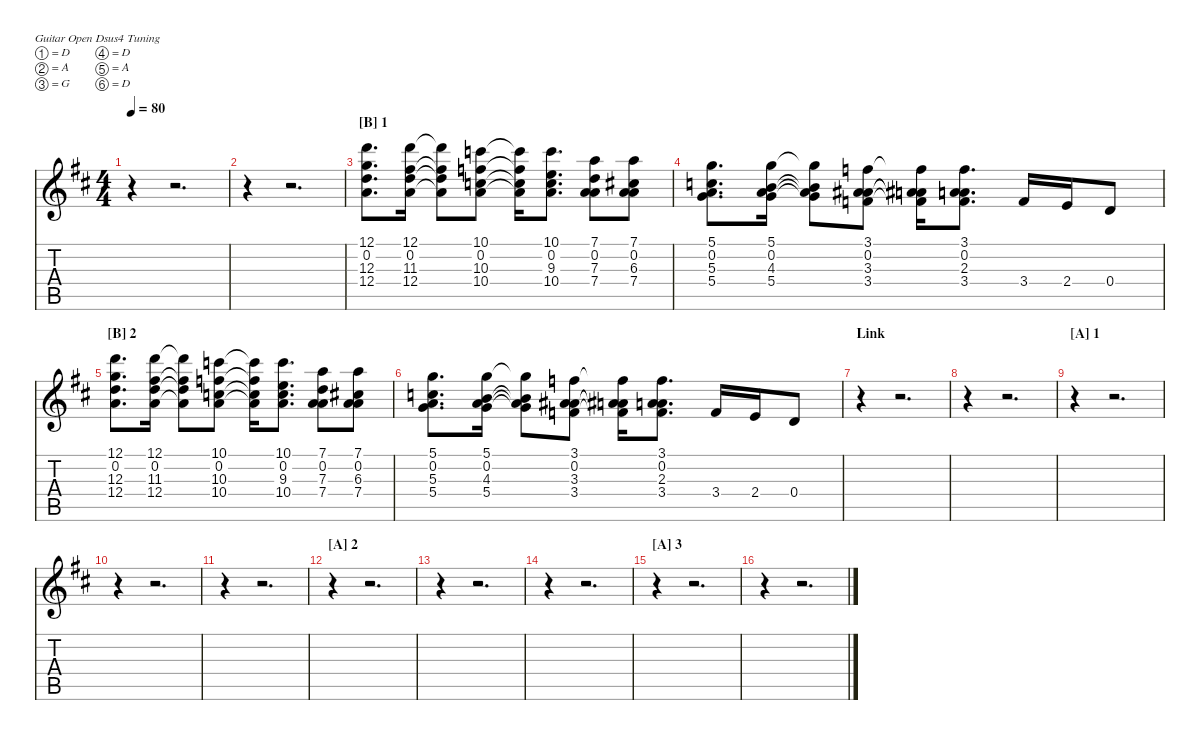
\hideDynamics
\bracketExtendMode nobrackets
\singleTrackTrackNamePolicy hidden
\multiTrackTrackNamePolicy hidden
\otherSystemsTrackNameOrientation horizontal
\track ("Guitar 2" "E-Gt") {solo instrument distortionguitar}
\staff {score tabs}
\tuning (D4 A3 G3 D3 A2 D2)
\ts (4 4)
\tempo 80
\clef g2
\ks d
r.4{dy f beam Down} r.2{d beam Down} |
r.4{beam Down} r.2{d beam Down} |
\section ("B" "1")
(12.1{acc forcenatural} 0.2{acc forcenatural} 12.3{acc forcenatural} 12.4{acc forcenatural}).8{d beam Down} (12.1{acc forcenatural} 0.2{acc forcenatural} 11.3{acc #} 12.4{acc forcenatural}).16{beam Down} (12.1{t acc forcenatural} 0.2{t acc forcenatural} 11.3{t acc #} 12.4{t acc forcenatural}).8{beam Down} (10.1{acc forcenatural} 0.2{acc forcenatural} 10.3{acc forcenatural} 10.4{acc forcenatural}).8{beam Down} (10.1{t acc forcenatural} 0.2{t acc forcenatural} 10.3{t acc forcenatural} 10.4{t acc forcenatural}).16{beam Down} (10.1{acc forcenatural} 0.2{acc forcenatural} 9.3{acc forcenatural} 10.4{acc forcenatural}).8{d beam Down} (7.1{acc forcenatural} 0.2{acc forcenatural} 7.3{acc forcenatural} 7.4{acc forcenatural}).8{beam Down} (7.1{acc forcenatural} 0.2{acc forcenatural} 6.3{acc #} 7.4{acc forcenatural}).8{beam Down} |
(5.1{acc forcenatural} 0.2{acc forcenatural} 5.3{acc forcenatural} 5.4{acc forcenatural}).8{d beam Down} (5.1{acc forcenatural} 0.2{acc forcenatural} 4.3{acc forcenatural} 5.4{acc forcenatural}).16{beam Down} (5.1{t acc forcenatural} 0.2{t acc forcenatural} 4.3{t acc forcenatural} 5.4{t acc forcenatural}).8{beam Down} (3.1{acc forcenatural} 0.2{acc forcenatural} 3.3{acc #} 3.4{acc forcenatural}).8{beam Down} (3.1{t acc forcenatural} 0.2{t acc forcenatural} 3.3{t acc #} 3.4{t acc forcenatural}).16{beam Down} (3.1{acc forcenatural} 0.2{acc forcenatural} 2.3{acc forcenatural} 3.4{acc forcenatural}).8{d beam Down} 3.4{acc forcenatural}.16{beam Up} 2.4{acc forcenatural}.16{beam Up} 0.4{acc forcenatural}.8{beam Up} |
\section ("B" "2")
(12.1{acc forcenatural} 0.2{acc forcenatural} 12.3{acc forcenatural} 12.4{acc forcenatural}).8{d beam Down} (12.1{acc forcenatural} 0.2{acc forcenatural} 11.3{acc #} 12.4{acc forcenatural}).16{beam Down} (12.1{t acc forcenatural} 0.2{t acc forcenatural} 11.3{t acc #} 12.4{t acc forcenatural}).8{beam Down} (10.1{acc forcenatural} 0.2{acc forcenatural} 10.3{acc forcenatural} 10.4{acc forcenatural}).8{beam Down} (10.1{t acc forcenatural} 0.2{t acc forcenatural} 10.3{t acc forcenatural} 10.4{t acc forcenatural}).16{beam Down} (10.1{acc forcenatural} 0.2{acc forcenatural} 9.3{acc forcenatural} 10.4{acc forcenatural}).8{d beam Down} (7.1{acc forcenatural} 0.2{acc forcenatural} 7.3{acc forcenatural} 7.4{acc forcenatural}).8{beam Down} (7.1{acc forcenatural} 0.2{acc forcenatural} 6.3{acc #} 7.4{acc forcenatural}).8{beam Down} |
(5.1{acc forcenatural} 0.2{acc forcenatural} 5.3{acc forcenatural} 5.4{acc forcenatural}).8{d beam Down} (5.1{acc forcenatural} 0.2{acc forcenatural} 4.3{acc forcenatural} 5.4{acc forcenatural}).16{beam Down} (5.1{t acc forcenatural} 0.2{t acc forcenatural} 4.3{t acc forcenatural} 5.4{t acc forcenatural}).8{beam Down} (3.1{acc forcenatural} 0.2{acc forcenatural} 3.3{acc #} 3.4{acc forcenatural}).8{beam Down} (3.1{t acc forcenatural} 0.2{t acc forcenatural} 3.3{t acc #} 3.4{t acc forcenatural}).16{beam Down} (3.1{acc forcenatural} 0.2{acc forcenatural} 2.3{acc forcenatural} 3.4{acc forcenatural}).8{d beam Down} 3.4{acc forcenatural}.16{beam Up} 2.4{acc forcenatural}.16{beam Up} 0.4{acc forcenatural}.8{beam Up} |
\section ("" "Link")
r.4{beam Down} r.2{d beam Down} |
r.4{beam Down} r.2{d beam Down} |
\section ("A" "1")
r.4{beam Down} r.2{d beam Down} |
r.4{beam Down} r.2{d beam Down} |
r.4{beam Down} r.2{d beam Down} |
\section ("A" "2")
r.4{beam Down} r.2{d beam Down} |
r.4{beam Down} r.2{d beam Down} |
r.4{beam Down} r.2{d beam Down} |
\section ("A" "3")
r.4{beam Down} r.2{d beam Down} |
r.4{beam Down} r.2{d beam Down}
